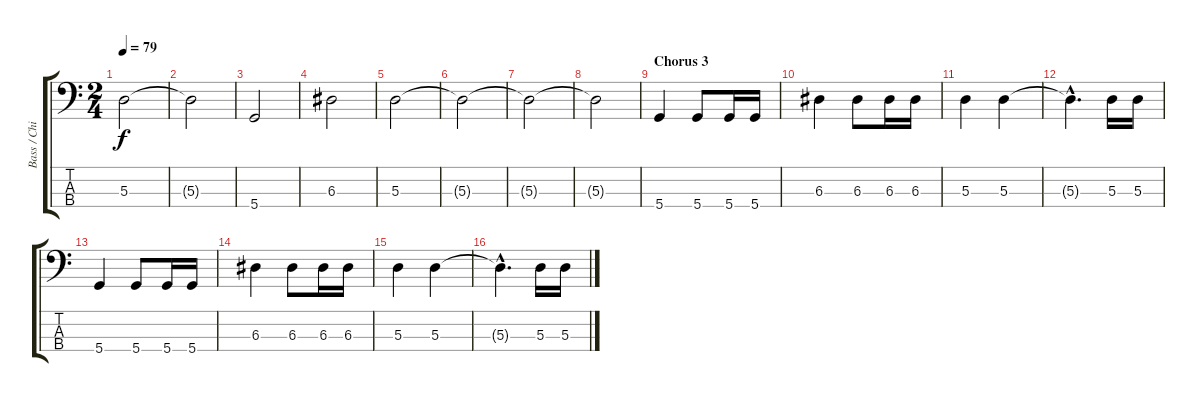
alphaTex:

\track ("Bass / Chi Cheng" "Bass / Chi") {instrument electricbassfinger}
\staff {score tabs}
\tuning (G2 D2 A1 D1) {hide}
\ts (2 4)
\tempo 79
\clef f4
\ks c
5.3.2{dy f} |
5.3{t}.2 |
5.4.2 |
6.3.2 |
5.3.2 |
5.3{t}.2 |
5.3{t}.2 |
5.3{t}.2 |
\section ("" "Chorus 3")
5.4.4 5.4.8 5.4.16 5.4.16 |
6.3.4 6.3.8 6.3.16 6.3.16 |
5.3.4 5.3.4 |
5.3{hac t}.4{d} 5.3.16 5.3.16 |
5.4.4 5.4.8 5.4.16 5.4.16 |
6.3.4 6.3.8 6.3.16 6.3.16 |
5.3.4 5.3.4 |
5.3{hac t}.4{d} 5.3.16 5.3.16
